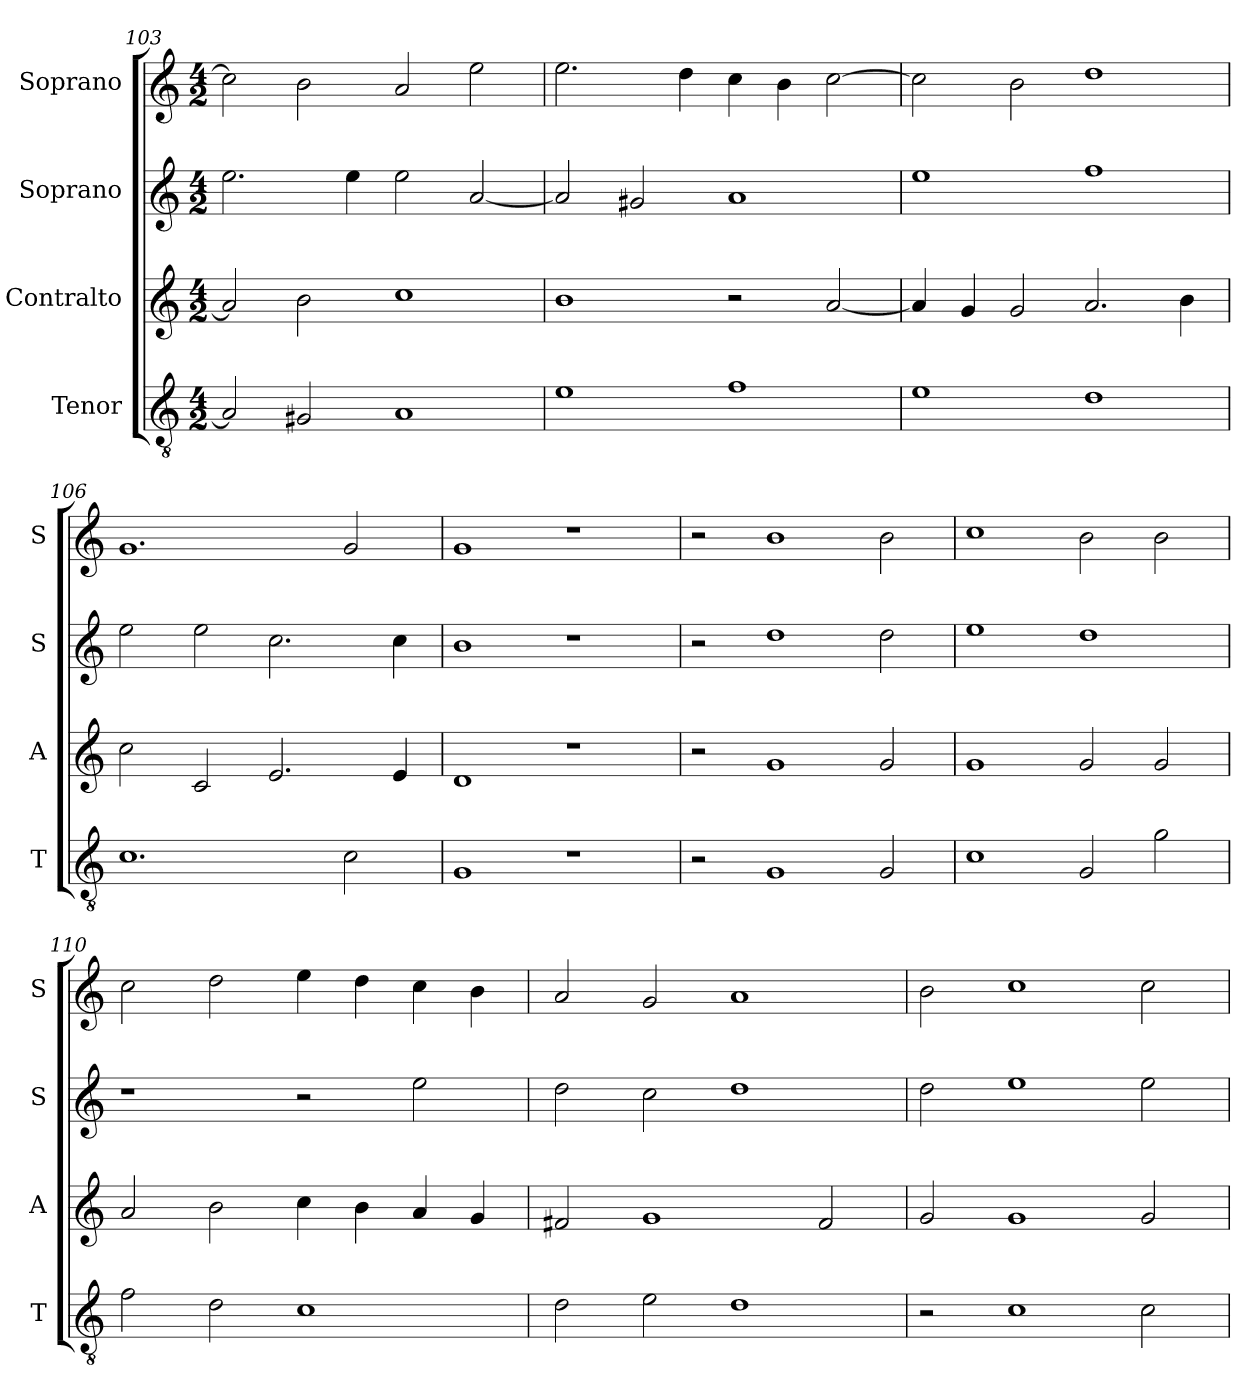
**kern	**kern	**kern	**kern
*part4	*part3	*part2	*part1
*staff4	*staff3	*staff2	*staff1
*I"Tenor	*I"Contralto	*I"Soprano	*I"Soprano
*I'T	*I'A	*I'S	*I'S
*clefGv2	*clefG2	*clefG2	*clefG2
*k[]	*k[]	*k[]	*k[]
*G:mix	*G:mix	*G:mix	*G:mix
*M4/2	*M4/2	*M4/2	*M4/2
=103	=103	=103	=103
2A]	2a]	2.ee	2cc]
2G#X	2b	.	2b
.	.	4ee	.
1A	1cc	2ee	2a
.	.	[2a	2ee
=104	=104	=104	=104
1e	1b	2a]	2.ee
.	.	2g#X	.
.	.	.	4dd
1f	2r	1a	4cc
.	.	.	4b
.	[2a	.	[2cc
=105	=105	=105	=105
1e	4a]	1ee	2cc]
.	4g	.	.
.	2g	.	2b
1d	2.a	1ff	1dd
.	4b	.	.
=106	=106	=106	=106
1.c	2cc	2ee	1.g
.	2c	2ee	.
.	2.e	2.cc	.
2c	.	.	2g
.	4e	4cc	.
=107	=107	=107	=107
1G	1d	1b	1g
1r	1r	1r	1r
=108	=108	=108	=108
2r	2r	2r	2r
1G	1g	1dd	1b
2G	2g	2dd	2b
=109	=109	=109	=109
1c	1g	1ee	1cc
2G	2g	1dd	2b
2g	2g	.	2b
=110	=110	=110	=110
2f	2a	1r	2cc
2d	2b	.	2dd
1c	4cc	2r	4ee
.	4b	.	4dd
.	4a	2ee	4cc
.	4g	.	4b
=111	=111	=111	=111
2d	2f#X	2dd	2a
2e	1g	2cc	2g
1d	.	1dd	1a
.	2f#	.	.
=112	=112	=112	=112
2r	2g	2dd	2b
1c	1g	1ee	1cc
2c	2g	2ee	2cc
=	=	=	=
*-	*-	*-	*-
